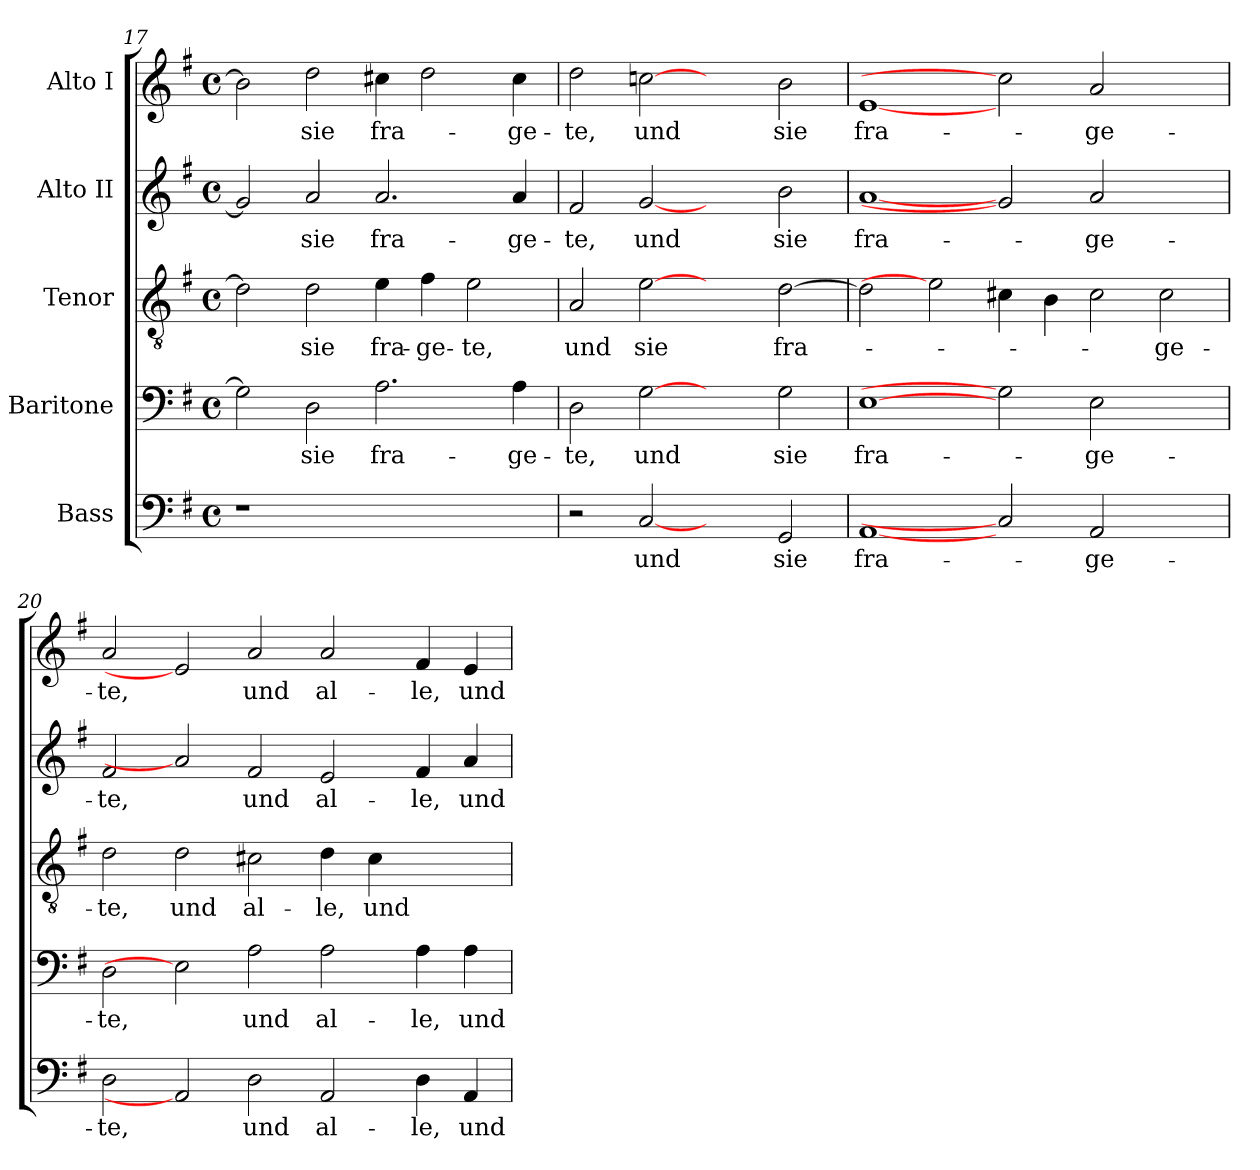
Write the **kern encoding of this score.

**kern	**text	**kern	**text	**kern	**text	**kern	**text	**kern	**text
*part5	*part5	*part4	*part4	*part3	*part3	*part2	*part2	*part1	*part1
*staff5	*staff5	*staff4	*staff4	*staff3	*staff3	*staff2	*staff2	*staff1	*staff1
*I"Bass	*	*I"Baritone	*	*I"Tenor	*	*I"Alto II	*	*I"Alto I	*
!!LO:PB:g=z
*clefF4	*	*clefF4	*	*clefGv2	*	*clefG2	*	*clefG2	*
*	*	*ITrd7c12	*	*	*	*	*	*	*
*k[f#]	*	*k[f#]	*	*k[f#]	*	*k[f#]	*	*k[f#]	*
*G:	*	*G:	*	*G:	*	*G:	*	*G:	*
*M4/4	*	*M4/4	*	*M4/4	*	*M4/4	*	*M4/4	*
*met(c)	*	*met(c)	*	*met(c)	*	*met(c)	*	*met(c)	*
=17	=17	=17	=17	=17	=17	=17	=17	=17	=17
!LO:N:vis=1	!	!	!	!	!	!	!	!	!
1r	.	2GGi\]	.	2di\]	.	2gi/]	.	2bi\]	.
!	!	!	!LO:LY:b:color=#000000	!	!	!	!	!	!
!	!	!	!	!	!LO:LY:b:color=#000000	!	!	!	!
!	!	!	!	!	!	!	!LO:LY:b:color=#000000	!	!
!	!	!	!	!	!	!	!	!	!LO:LY:b:color=#000000
.	.	2DDi\	sie	2di\	sie	2ai/	sie	2ddi\	sie
!	!	!	!LO:LY:b:color=#000000	!	!	!	!	!	!
!	!	!	!	!	!LO:LY:b:color=#000000	!	!	!	!
!	!	!	!	!	!	!	!LO:LY:b:color=#000000	!	!
!	!	!	!	!	!	!	!	!	!LO:LY:b:color=#000000
1ryy	.	2.AAi\	fra-	4ei\	fra-	2.ai/	fra-	4cc#Xi\	fra-
!	!	!	!	!	!LO:LY:b:color=#000000	!	!	!	!
.	.	.	.	4f#i\	-ge-	.	.	2ddi\	.
!	!	!	!	!	!LO:LY:b:color=#000000	!	!	!	!
.	.	.	.	2ei\	-te,	.	.	.	.
!	!	!	!LO:LY:b:color=#000000	!	!	!	!	!	!
!	!	!	!	!	!	!	!LO:LY:b:color=#000000	!	!
!	!	!	!	!	!	!	!	!	!LO:LY:b:color=#000000
.	.	4AAi\	-ge-	.	.	4ai/	-ge-	4cc#i\	-ge-
=18	=18	=18	=18	=18	=18	=18	=18	=18	=18
!	!	!	!LO:LY:b:color=#000000	!	!	!	!	!	!
!	!	!	!	!	!LO:LY:b:color=#000000	!	!	!	!
!	!	!	!	!	!	!	!LO:LY:b:color=#000000	!	!
!	!	!	!	!	!	!	!	!	!LO:LY:b:color=#000000
2r	.	2DDi\	-te,	2Ai/	und	2f#i/	-te,	2ddi\	-te,
!	!LO:LY:b:color=#000000	!	!	!	!	!	!	!	!
!	!	!	!LO:LY:b:color=#000000	!	!	!	!	!	!
!	!	!	!	!	!LO:LY:b:color=#000000	!	!	!	!
!	!	!	!	!	!	!	!LO:LY:b:color=#000000	!	!
!	!	!	!	!	!	!	!	!	!LO:LY:b:color=#000000
[2Ci	und	[2GGi	und	[2ei	sie	[2gi	und	[2ccni	und
2ryy	.	2ryy	.	2ryy	.	2ryy	.	2ryy	.
!	!LO:LY:b:color=#000000	!	!	!	!	!	!	!	!
!	!	!	!LO:LY:b:color=#000000	!	!	!	!	!	!
!	!	!	!	!	!LO:LY:b:color=#000000	!	!	!	!
!	!	!	!	!	!	!	!LO:LY:b:color=#000000	!	!
!	!	!	!	!	!	!	!	!	!LO:LY:b:color=#000000
2GGi/	sie	2GGi\	sie	[>2di\	fra-	2bi\	sie	2bi\	sie
=19	=19	=19	=19	=19	=19	=19	=19	=19	=19
!	!LO:LY:b:color=#000000	!	!	!	!	!	!	!	!
!	!	!	!LO:LY:b:color=#000000	!	!	!	!	!	!
!	!	!	!	!	!	!	!LO:LY:b:color=#000000	!	!
!	!	!	!	!	!	!	!	!	!LO:LY:b:color=#000000
[1AAi	fra-	[1EEi	fra-	2di\]	.	[1ai	fra-	[1ei	fra-
.	.	.	.	2ei]	.	.	.	.	.
2Ci]	.	2GGi]	.	4c#Xi\	.	2gi]	.	2cci]	.
.	.	.	.	4Bi\	.	.	.	.	.
!	!LO:LY:b:color=#000000	!	!	!	!	!	!	!	!
!	!	!	!LO:LY:b:color=#000000	!	!	!	!	!	!
!	!	!	!	!	!	!	!LO:LY:b:color=#000000	!	!
!	!	!	!	!	!	!	!	!	!LO:LY:b:color=#000000
2AAi/	-ge-	2EEi\	-ge-	2c#i\	.	2ai/	-ge-	2ai/	-ge-
!	!	!	!	!	!LO:LY:b:color=#000000	!	!	!	!
2ryy	.	2ryy	.	2c#i\	-ge-	2ryy	.	2ryy	.
=20	=20	=20	=20	=20	=20	=20	=20	=20	=20
!	!LO:LY:b:color=#000000	!	!	!	!	!	!	!	!
!	!	!	!LO:LY:b:color=#000000	!	!	!	!	!	!
!	!	!	!	!	!LO:LY:b:color=#000000	!	!	!	!
!	!	!	!	!	!	!	!LO:LY:b:color=#000000	!	!
!	!	!	!	!	!	!	!	!	!LO:LY:b:color=#000000
2Di\	-te,	2DDi\	-te,	2di\	-te,	2f#i/	-te,	2ai/	-te,
!	!	!	!	!	!LO:LY:b:color=#000000	!	!	!	!
2AAi]	.	2EEi]	.	2di\	und	2ai]	.	2ei]	.
!	!LO:LY:b:color=#000000	!	!	!	!	!	!	!	!
!	!	!	!LO:LY:b:color=#000000	!	!	!	!	!	!
!	!	!	!	!	!LO:LY:b:color=#000000	!	!	!	!
!	!	!	!	!	!	!	!LO:LY:b:color=#000000	!	!
!	!	!	!	!	!	!	!	!	!LO:LY:b:color=#000000
2Di\	und	2AAi\	und	2c#Xi\	al-	2f#i/	und	2ai/	und
!	!LO:LY:b:color=#000000	!	!	!	!	!	!	!	!
!	!	!	!LO:LY:b:color=#000000	!	!	!	!	!	!
!	!	!	!	!	!LO:LY:b:color=#000000	!	!	!	!
!	!	!	!	!	!	!	!LO:LY:b:color=#000000	!	!
!	!	!	!	!	!	!	!	!	!LO:LY:b:color=#000000
2AAi/	al-	2AAi\	al-	4di\	-le,	2ei/	al-	2ai/	al-
!	!	!	!	!	!LO:LY:b:color=#000000	!	!	!	!
.	.	.	.	4c#i\	und	.	.	.	.
!	!LO:LY:b:color=#000000	!	!	!	!	!	!	!	!
!	!	!	!LO:LY:b:color=#000000	!	!	!	!	!	!
!	!	!	!	!	!	!	!LO:LY:b:color=#000000	!	!
!	!	!	!	!	!	!	!	!	!LO:LY:b:color=#000000
4Di\	-le,	4AAi\	-le,	2ryy	.	4f#i/	-le,	4f#i/	-le,
!	!LO:LY:b:color=#000000	!	!	!	!	!	!	!	!
!	!	!	!LO:LY:b:color=#000000	!	!	!	!	!	!
!	!	!	!	!	!	!	!LO:LY:b:color=#000000	!	!
!	!	!	!	!	!	!	!	!	!LO:LY:b:color=#000000
4AAi/	und	4AAi\	und	.	.	4ai/	und	4ei/	und
=	=	=	=	=	=	=	=	=	=
*-	*-	*-	*-	*-	*-	*-	*-	*-	*-
